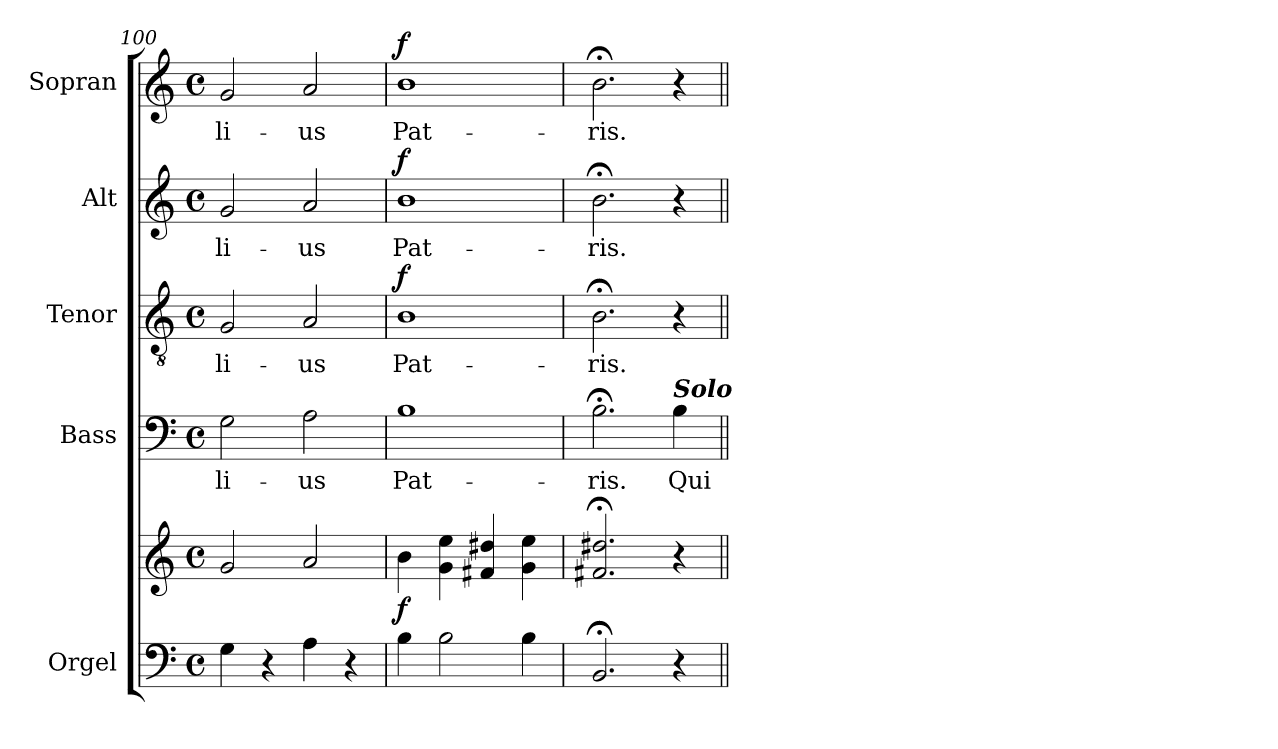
**kern	**kern	**dynam	**kern	**text	**kern	**text	**dynam	**kern	**text	**dynam	**kern	**text	**dynam
*part5	*part5	*part5	*part4	*part4	*part3	*part3	*part3	*part2	*part2	*part2	*part1	*part1	*part1
*staff6	*staff5	*staff5/6	*staff4	*staff4	*staff3	*staff3	*staff3	*staff2	*staff2	*staff2	*staff1	*staff1	*staff1
*I"Orgel	*	*	*I"Bass	*	*I"Tenor	*	*	*I"Alt	*	*	*I"Sopran	*	*
*I'Org.	*	*	*I'B.	*	*I'T.	*	*	*I'A.	*	*	*I'S.	*	*
*clefF4	*clefG2	*	*clefF4	*	*clefGv2	*	*	*clefG2	*	*	*clefG2	*	*
*k[]	*k[]	*	*k[]	*	*k[]	*	*	*k[]	*	*	*k[]	*	*
*C:	*C:	*	*C:	*	*C:	*	*	*C:	*	*	*C:	*	*
*M4/4	*M4/4	*	*M4/4	*	*M4/4	*	*	*M4/4	*	*	*M4/4	*	*
*met(c)	*met(c)	*	*met(c)	*	*met(c)	*	*	*met(c)	*	*	*met(c)	*	*
=100	=100	=100	=100	=100	=100	=100	=100	=100	=100	=100	=100	=100	=100
!	!	!	!	!LO:LY:b	!	!LO:LY:b	!	!	!LO:LY:b	!	!	!LO:LY:b	!
4G\	2g/	.	2G\	-li-	2G/	-li-	.	2g/	-li-	.	2g/	-li-	.
4r	.	.	.	.	.	.	.	.	.	.	.	.	.
!	!	!	!	!LO:LY:b	!	!LO:LY:b	!	!	!LO:LY:b	!	!	!LO:LY:b	!
4A\	2a/	.	2A\	-us	2A/	-us	.	2a/	-us	.	2a/	-us	.
4r	.	.	.	.	.	.	.	.	.	.	.	.	.
=101	=101	=101	=101	=101	=101	=101	=101	=101	=101	=101	=101	=101	=101
!	!	!LO:DY:b	!	!LO:LY:b	!	!LO:LY:b	!LO:DY:a	!	!LO:LY:b	!LO:DY:a	!	!LO:LY:b	!LO:DY:a
4B\	4b\	f	1B	Pat-	1B	Pat-	f	1b	Pat-	f	1b	Pat-	f
2B\	4g\ 4ee\	.	.	.	.	.	.	.	.	.	.	.	.
.	4f#X/ 4dd#X/	.	.	.	.	.	.	.	.	.	.	.	.
4B\	4g\ 4ee\	.	.	.	.	.	.	.	.	.	.	.	.
=102	=102	=102	=102	=102	=102	=102	=102	=102	=102	=102	=102	=102	=102
!	!	!	!	!LO:LY:b	!	!LO:LY:b	!	!	!LO:LY:b	!	!	!LO:LY:b	!
2.BB;</	2.f#X/;< 2.dd#X/;<	.	2.B;<\	-ris.	2.B;<\	-ris.	.	2.b;<\	-ris.	.	2.b;<\	-ris.	.
!	!	!	!LO:TX:a:Bi:t=Solo	!	!	!	!	!	!	!	!	!	!
!	!	!	!	!LO:LY:b	!	!	!	!	!	!	!	!	!
4r	4r	.	4B\	Qui	4r	.	.	4r	.	.	4r	.	.
=||	=||	=||	=||	=||	=||	=||	=||	=||	=||	=||	=||	=||	=||
*-	*-	*-	*-	*-	*-	*-	*-	*-	*-	*-	*-	*-	*-
